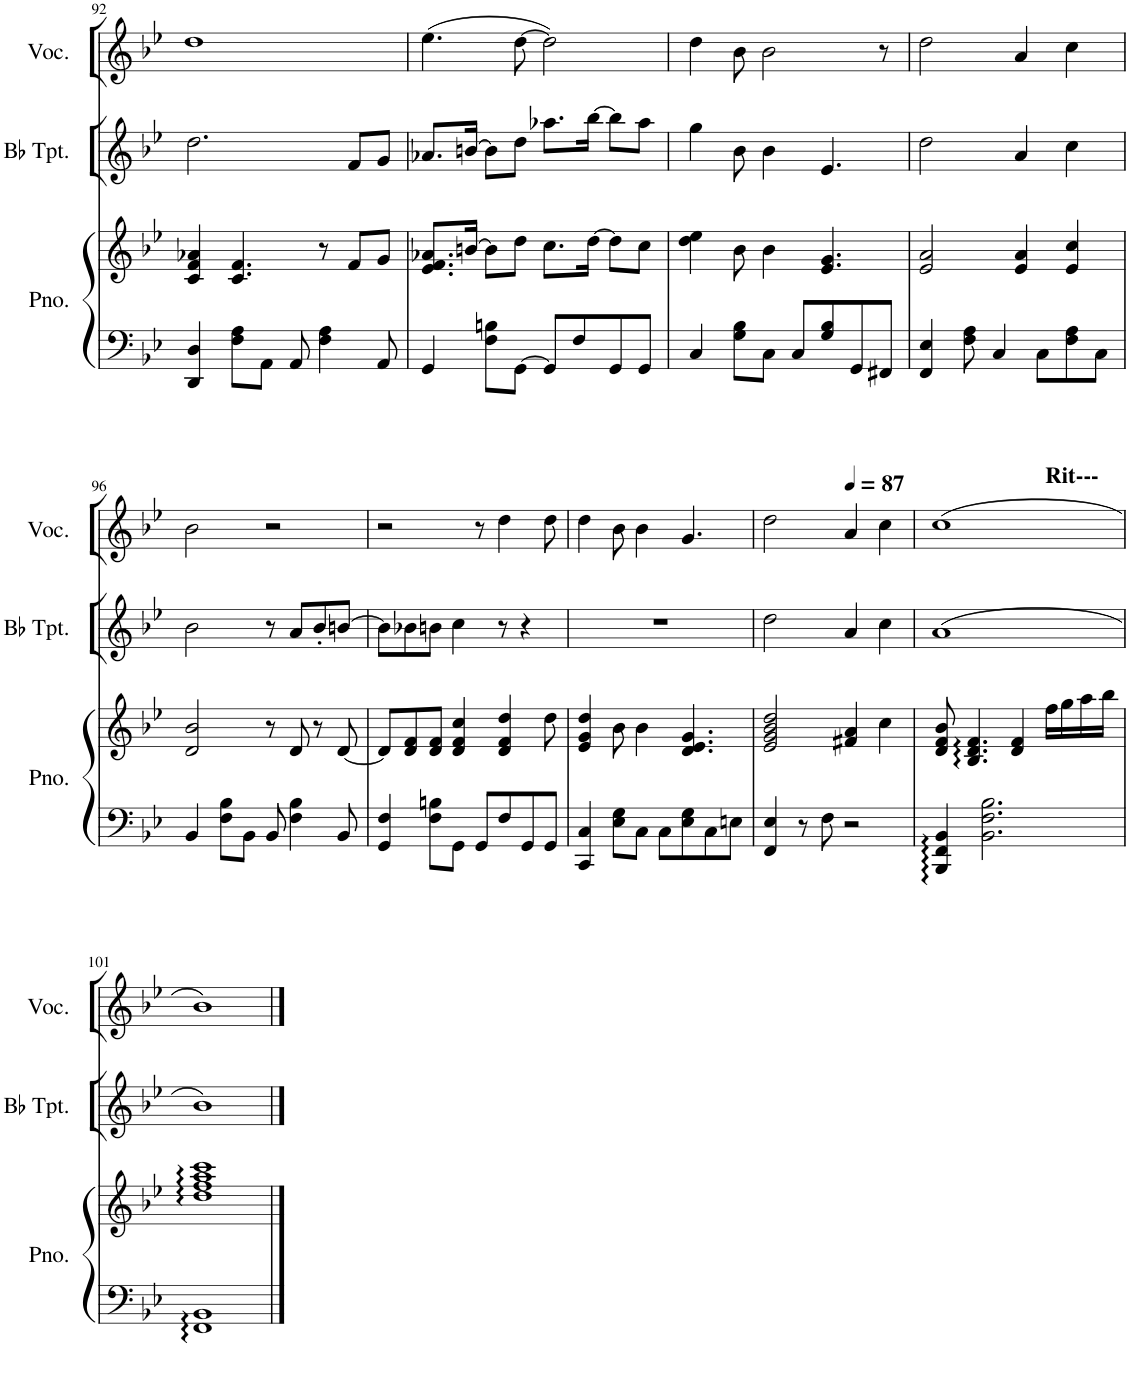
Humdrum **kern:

**kern	**kern	**kern	**kern
*part3	*part3	*part2	*part1
*staff4	*staff3	*staff2	*staff1
*I"Piano	*	*I"Bb Trumpet	*I"Vocalist
*I'Pno.	*	*I'Bb Tpt.	*I'Voc.
!!LO:PB:g=z
*clefF4	*clefG2	*clefG2	*clefG2
*	*	*ITrd1c2	*
*k[b-e-]	*k[b-e-]	*k[b-e-]	*k[b-e-]
*M4/4	*M4/4	*M4/4	*M4/4
=92	=92	=92	=92
4DD/ 4D/	4c/ 4f/ 4a-X/	2.dd\	1dd
8F\ 8A\L	4.c/ 4.f/	.	.
8AA\J	.	.	.
8AA/	.	.	.
4F\ 4A\	8r	.	.
.	8f/L	8f/L	.
8AA/	8g/J	8g/J	.
=93	=93	=93	=93
4GG/	8.e-/ 8.f/ 8.a-X/L	8.a-X/L	(4.ee-\
.	[16bn/Jk	[16bn/Jk	.
8F\ 8Bn\L	8b\L]	8b\L]	.
[8GG\J	8dd\J	8dd\J	[8dd\
8GG/L]	8.cc\L	8.aa-X\L	2dd\])
8F/	.	.	.
.	[16dd\Jk	[16bb-\Jk	.
8GG/	8dd\L]	8bb-\L]	.
8GG/J	8cc\J	8aa-\J	.
=94	=94	=94	=94
4C/	4dd\ 4ee-\	4gg\	4dd\
8G\ 8B-\L	8b-\	8b-\	8b-\
8C\J	4b-\	4b-\	2b-\
8C/L	.	.	.
8G/ 8B-/	4.e-/ 4.g/	4.e-/	.
8GG/	.	.	.
8FF#X/J	.	.	8r
=95	=95	=95	=95
4FF/ 4E-/	2e-/ 2a/	2dd\	2dd\
8F\ 8A\	.	.	.
4C/	.	.	.
.	4e-/ 4a/	4a/	4a/
8C\L	.	.	.
8F\ 8A\	4e-/ 4cc/	4cc\	4cc\
8C\J	.	.	.
!!LO:LB:g=z
=96	=96	=96	=96
4BB-/	2d/ 2b-/	2b-\	2b-\
8F\ 8B-\L	.	.	.
8BB-\J	.	.	.
8BB-/	8r	8r	2r
4F\ 4B-\	8d/	8a/L	.
.	8r	8b-'/	.
8BB-/	[8d/	[8bn/J	.
=97	=97	=97	=97
4GG/ 4F/	8d/L]	8b\L]	2r
.	8d/ 8f/	8b-X\	.
8F\ 8Bn\L	8d/ 8f/J	8bn\J	.
8GG\J	4d/ 4f/ 4cc/	4cc\	.
8GG/L	.	.	8r
8F/	4d/ 4f/ 4dd/	8r	4dd\
8GG/	.	4r	.
8GG/J	8dd\	.	8dd\
=98	=98	=98	=98
4CC/ 4C/	4e-/ 4g/ 4dd/	1r	4dd\
8E-\ 8G\L	8b-\	.	8b-\
8C\J	4b-\	.	4b-\
8C\L	.	.	.
8E-\ 8G\	4.d/ 4.e-/ 4.g/	.	4.g/
8C\	.	.	.
8En\J	.	.	.
=99	=99	=99	=99
4FF/ 4E-/	2e-/ 2g/ 2b-/ 2dd/	2dd\	2dd\
8r	.	.	.
8F\	.	.	.
*	*	*	*MM87
2r	4f#X/ 4a/	4a/	4a/
.	4cc\	4cc\	4cc\
=100	=100	=100	=100
*	*	*	*^
4BBB-/ 4FF/ 4BB-/	8d/ 8f/ 8b-/	(1a	(1cc	2.ryy
.	4.B-/ 4.d/ 4.f/	.	.	.
2.BB-\ 2.F\ 2.B-\	.	.	.	.
.	4d/ 4f/	.	.	.
!	!	!	!	!LO:TX:a:B:t=Rit---
.	16ff\LL	.	.	4ryy
.	16gg\	.	.	.
.	16aa\	.	.	.
.	16bb-\JJ	.	.	.
*	*	*	*v	*v
!!LO:LB:g=z
=101	=101	=101	=101
1FF 1BB-	1dd 1ff 1aa 1ccc	1b-)	1b-)
==	==	==	==
*-	*-	*-	*-
